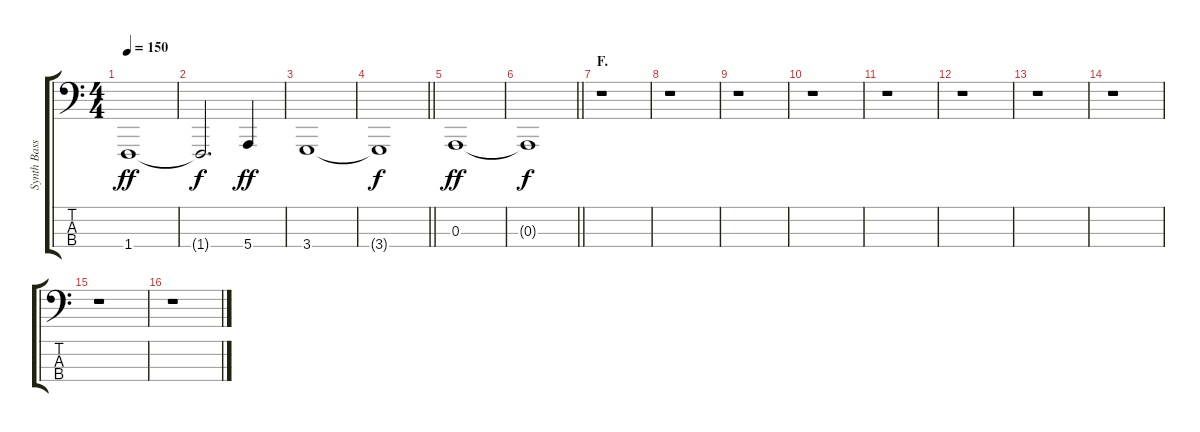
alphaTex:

\track ("Synth Bass" "Synth Bass") {instrument lead2sawtooth}
\staff {score tabs}
\tuning (G2 D2 A1 E1) {hide}
\ts (4 4)
\tempo 150
\clef f4
\ks c
1.4.1{dy ff} |
1.4{t}.2{d dy f} 5.4.4{dy ff} |
3.4.1 |
\barLineRight lightlight
3.4{t}.1{dy f} |
\section ("" "")
0.3.1{dy ff} |
\barLineRight lightlight
0.3{t}.1{dy f} |
\section ("" "F.")
r.1 |
r.1 |
r.1 |
r.1 |
r.1 |
r.1 |
r.1 |
r.1 |
r.1 |
r.1
